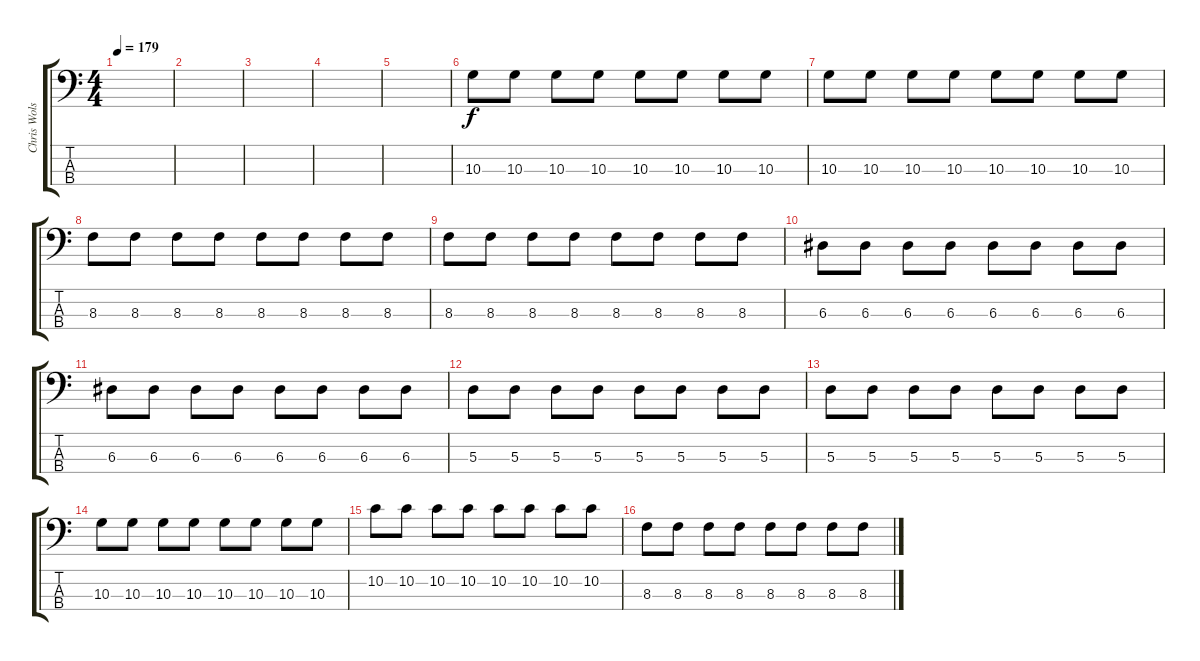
\track ("Chris Wolstenholme" "Chris Wols") {instrument electricbassfinger}
\staff {score tabs}
\tuning (G2 D2 A1 E1) {hide}
\ts (4 4)
\tempo 179
\clef f4
\ks c
|
|
|
|
|
10.3.8 10.3.8 10.3.8 10.3.8 10.3.8 10.3.8 10.3.8 10.3.8 |
10.3.8 10.3.8 10.3.8 10.3.8 10.3.8 10.3.8 10.3.8 10.3.8 |
8.3.8 8.3.8 8.3.8 8.3.8 8.3.8 8.3.8 8.3.8 8.3.8 |
8.3.8 8.3.8 8.3.8 8.3.8 8.3.8 8.3.8 8.3.8 8.3.8 |
6.3.8 6.3.8 6.3.8 6.3.8 6.3.8 6.3.8 6.3.8 6.3.8 |
6.3.8 6.3.8 6.3.8 6.3.8 6.3.8 6.3.8 6.3.8 6.3.8 |
5.3.8 5.3.8 5.3.8 5.3.8 5.3.8 5.3.8 5.3.8 5.3.8 |
5.3.8 5.3.8 5.3.8 5.3.8 5.3.8 5.3.8 5.3.8 5.3.8 |
10.3.8 10.3.8 10.3.8 10.3.8 10.3.8 10.3.8 10.3.8 10.3.8 |
10.2.8 10.2.8 10.2.8 10.2.8 10.2.8 10.2.8 10.2.8 10.2.8 |
8.3.8 8.3.8 8.3.8 8.3.8 8.3.8 8.3.8 8.3.8 8.3.8
